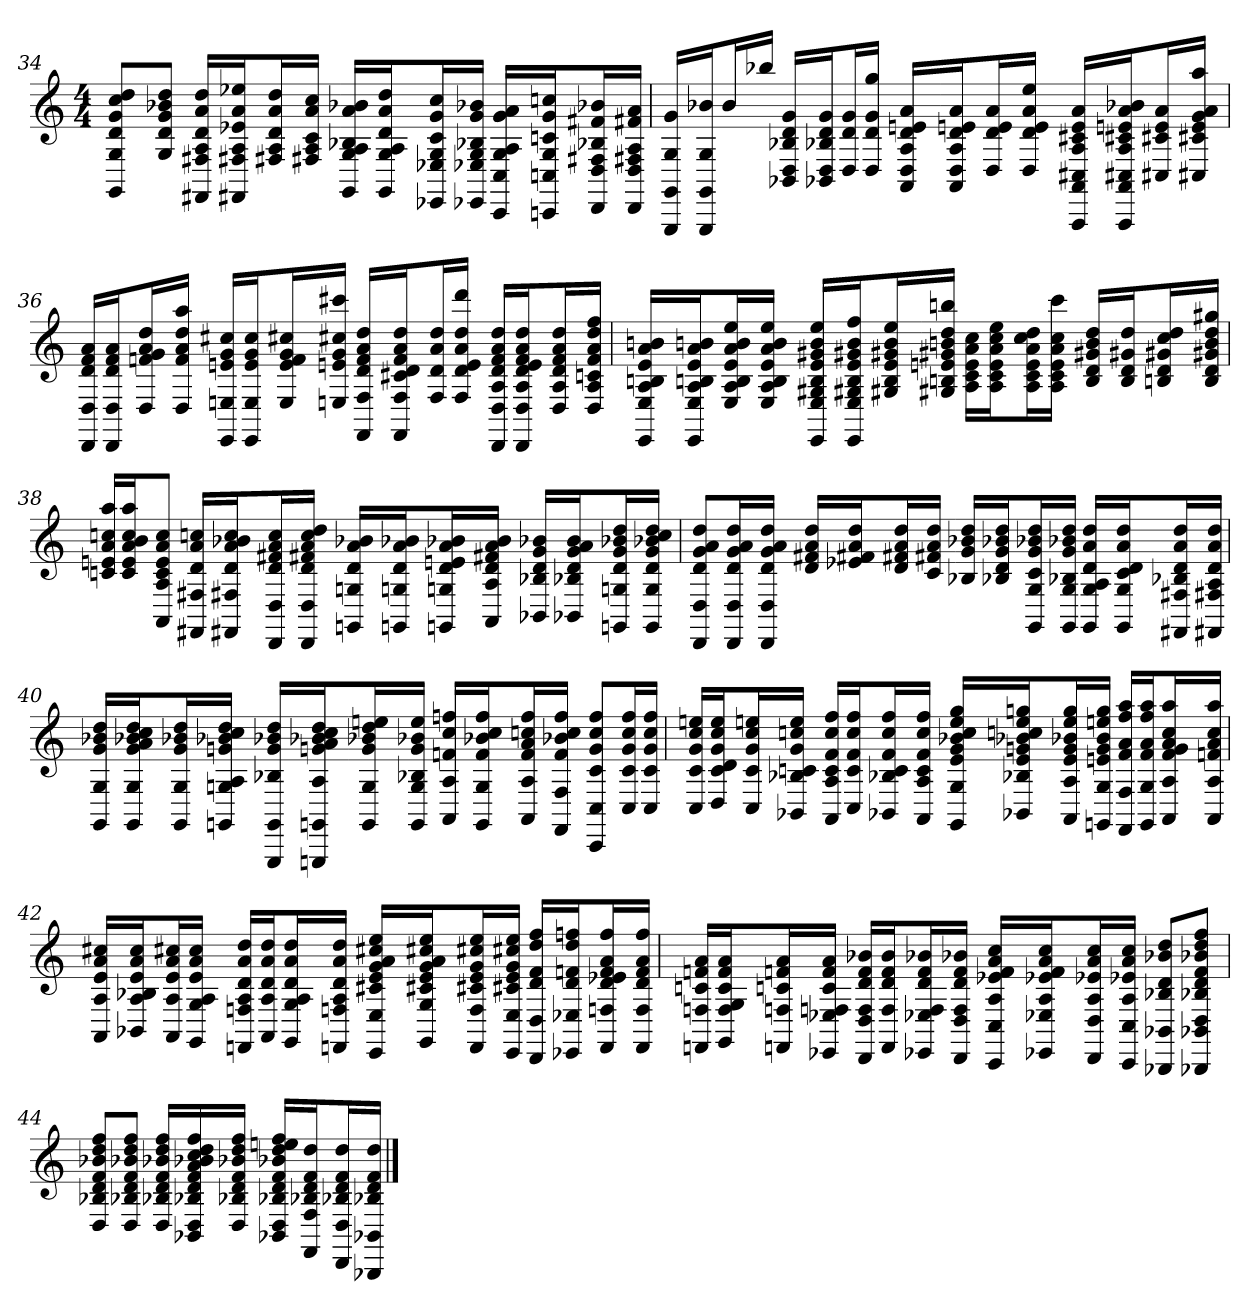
**kern
*part1
*staff1
*clefG2
*M4/4
=34
8GG/ 8G 8d 8g 8cc 8ddL
8G/ 8d 8g 8b-X 8ddJ
16FF#X/ 16F#X 16A 16d 16a 16ddLL
16FF#X/ 16F#X 16A 16e-X 16a 16ee-XJ
16F#X/ 16A 16d 16a 16ddL
16F#X/ 16A 16c 16a 16ccJJ
16GG/ 16G 16A 16B-X 16a 16b-XLL
16GG/ 16G 16A 16d 16a 16ddJ
16EE-X/ 16E-X 16G 16c 16g 16ccL
16EE-X/ 16E-X 16G 16B-X 16g 16b-XJJ
16CC/ 16C 16G 16A 16g 16aLL
16CCn/ 16Cn 16G 16cn 16g 16ccnJ
16DD/ 16D 16F#X 16B-X 16f#X 16b-XL
16DD/ 16D 16F#X 16A 16f#X 16aJJ
=35
16GGG/ 16GG 16G 16gLL
16GGG/ 16GG 16G 16b-XJ
16b-/L
16bb-X/JJ
16BB-X/ 16D 16B-X 16d 16gLL
16BB-X/ 16D 16B-X 16d 16gJ
16D/ 16d 16gL
16D/ 16d 16g 16ggJJ
16AA/ 16D 16A 16d 16en 16aLL
16AA/ 16D 16A 16d 16en 16aJ
16D/ 16d 16e 16aL
16D/ 16d 16e 16a 16eeJJ
16AAA/ 16AA 16C#X 16A 16c#X 16e 16aLL
16AAA/ 16AA 16C#X 16A 16c#X 16en 16a 16b-XJ
16C#X/ 16c#X 16e 16aL
16C#X/ 16c#X 16e 16g 16a 16aaJJ
=36
16DD/ 16D 16d 16f 16aLL
16DD/ 16D 16d 16f 16aJ
16D/ 16fn 16g 16a 16ddL
16D/ 16f 16a 16dd 16aaJJ
16EE/ 16En 16en 16g 16cc#XLL
16EE/ 16E 16e 16g 16cc#J
16E/ 16e 16f 16g 16cc#XL
16En/ 16en 16g 16cc#X 16ccc#XJJ
16FF/ 16F 16d 16f 16a 16ddLL
16FF/ 16F 16c#X 16d 16f 16a 16ddJ
16F/ 16d 16a 16ddL
16F/ 16d 16e 16a 16dd 16dddJJ
16DD/ 16D 16A 16d 16f 16a 16ddLL
16DD/ 16D 16A 16d 16e 16f 16a 16ddJ
16D/ 16A 16d 16f 16a 16ddL
16D/ 16A 16cn 16f 16a 16dd 16ffJJ
=37
16EE/ 16E 16A 16Bn 16e 16a 16bnLL
16EE/ 16E 16A 16Bn 16e 16a 16bnJ
16E/ 16A 16B 16e 16a 16b 16eeL
16E/ 16A 16B 16e 16a 16b 16eeJJ
16EE/ 16E 16G#X 16B 16e 16g#X 16b 16eeLL
16EE/ 16E 16G#X 16B 16e 16g#X 16b 16ffJ
16G#X/ 16B 16e 16g#X 16b 16eeL
16G#X/ 16Bn 16en 16g#X 16bn 16dd 16bbnJJ
16A\ 16c 16e 16a 16ccLL
16A\ 16c 16e 16a 16cc 16eeJ
16A\ 16c 16e 16a 16cc 16ddL
16A\ 16c 16e 16a 16cc 16cccJJ
16B/ 16d 16g#X 16b 16ddLL
16B/ 16d 16g#X 16ddJ
16Bn/ 16d 16g#X 16cc 16ddL
16B/ 16d 16g#X 16b 16dd 16gg#XJJ
=38
16cn/ 16en 16a 16ccn 16aaLL
16c/ 16e 16a 16b 16cc 16aaJ
8AA/ 8A 8c 8e 8a 8ccJ
16FF#X/ 16F#X 16d 16a 16ccnLL
16FF#X/ 16F#X 16d 16a 16b-X 16ccJ
16DD/ 16D 16d 16f#X 16a 16ccL
16DD/ 16D 16d 16f#X 16a 16cc 16ddJJ
16GGn/ 16Gn 16d 16a 16b-XLL
16GGn/ 16Gn 16d 16a 16b-XJ
16GGn/ 16Gn 16d 16en 16a 16b-XL
16AA/ 16A 16d 16f#X 16a 16b-JJ
16BB-X/ 16B-X 16d 16g 16b-XLL
16BB-X/ 16B-X 16d 16g 16a 16b-J
16GGn/ 16Gn 16d 16g 16b-X 16ddL
16GG/ 16G 16d 16g 16b-X 16cc 16ddJJ
=39
8DD/ 8D 8d 8g 8a 8ddL
16DD/ 16D 16d 16g 16a 16ddL
16DD/ 16D 16d 16g 16a 16ddJJ
16d/ 16f#X 16a 16ddLL
16e-X/ 16f#X 16a 16ddJ
16d/ 16f#X 16a 16ddL
16c/ 16f#X 16a 16ddJJ
16B-X/ 16g 16b-X 16ddLL
16B-X/ 16d 16g 16b-X 16ddJ
16GG/ 16G 16c 16g 16b-X 16ddL
16GG/ 16G 16B-X 16g 16b-X 16ddJJ
16GG/ 16G 16A 16d 16a 16ddLL
16GG/ 16G 16c 16d 16a 16ddJ
16FF#X/ 16F#X 16B-X 16d 16a 16ddL
16FF#X/ 16F#X 16A 16d 16a 16ddJJ
=40
16GG/ 16G 16g 16b-X 16ddLL
16GG/ 16G 16g 16a 16b-X 16cc 16ddJ
16GG/ 16G 16g 16b-X 16ddL
16GGn/ 16Gn 16A 16gn 16b-X 16cc 16ddJJ
16GGG/ 16GG 16B-X 16g 16b-X 16ddLL
16GGGn/ 16GGn 16A 16gn 16a 16b-X 16cc 16ddJ
16GG/ 16G 16g 16b-X 16dd 16eenL
16GG/ 16G 16B-X 16g 16b-X 16eeJJ
16AA/ 16A 16fn 16cc 16ffnLL
16GG/ 16G 16f 16b-X 16cc 16ffJ
16AA/ 16A 16f 16a 16ccn 16ffL
16FF/ 16F 16f 16b-X 16cc 16ffJJ
8CC/ 8C 8c 8g 8cc 8ffL
16C/ 16c 16g 16cc 16ffL
16C/ 16c 16g 16cc 16ffJJ
=41
16C/ 16c 16g 16cc 16eenLL
16D/ 16c 16d 16g 16cc 16eeJ
16C/ 16c 16g 16cc 16eenL
16BB-X/ 16B-X 16cn 16g 16ccn 16eeJJ
16AA/ 16A 16c 16f 16cc 16ffLL
16C/ 16c 16f 16cc 16ffJ
16BB-X/ 16B-X 16c 16f 16cc 16ffL
16AA/ 16A 16c 16f 16cc 16ffJJ
16GG/ 16G 16e 16g 16b-X 16cc 16ee 16ggLL
16BB-X/ 16B-X 16e 16gn 16b-X 16ccn 16ee 16ggnJ
16AA/ 16A 16e 16g 16b-X 16ee 16ggL
16GGn/ 16G 16en 16g 16b- 16een 16ggJJ
16FF/ 16F 16f 16a 16ff 16aaLL
16GG/ 16G 16f 16a 16ff 16aaJ
16AA/ 16A 16f 16g 16a 16cc 16aaL
16AA/ 16A 16fn 16a 16cc 16aaJJ
=42
16AA/ 16A 16e 16a 16cc#XLL
16BB-X/ 16A 16B-X 16e 16a 16cc#J
16AA/ 16A 16e 16a 16cc#XL
16GG/ 16G 16A 16e 16a 16cc#JJ
16FFn/ 16Fn 16A 16d 16a 16ddLL
16AA/ 16A 16d 16a 16ddJ
16GG/ 16G 16A 16d 16a 16ddL
16FFn/ 16Fn 16A 16d 16a 16ddJJ
16EE/ 16E 16c#X 16e 16g 16a 16cc#X 16eeLL
16GG/ 16G 16c#X 16e 16g 16a 16cc#X 16eeJ
16FF/ 16F 16c#X 16e 16g 16cc#X 16eeL
16EE/ 16E 16c#X 16e 16g 16cc#X 16eeJJ
16DD/ 16D 16d 16f 16dd 16ffLL
16EE-X/ 16E-X 16d 16fn 16dd 16ffnJ
16FF/ 16Fn 16d 16e-X 16f 16a 16ffL
16FF/ 16F 16d 16f 16a 16ffJJ
=43
16FFn/ 16Fn 16cn 16fn 16aLL
16GG/ 16F 16G 16c 16f 16aJ
16FFn/ 16Fn 16cn 16fn 16aL
16EE-X/ 16E-X 16Fn 16c 16f 16aJJ
16DD/ 16D 16F 16d 16f 16b-XLL
16FF/ 16F 16d 16f 16b-J
16EE-X/ 16E-X 16F 16d 16f 16b-XL
16DD/ 16D 16F 16d 16f 16b-XJJ
16CC/ 16C 16A 16e-X 16f 16a 16ccLL
16EE-X/ 16E-X 16A 16e-X 16f 16a 16ccJ
16DD/ 16D 16A 16e-X 16a 16ccL
16CC/ 16C 16A 16e-X 16a 16ccJJ
8BBB-X/ 8BB-X 8B-X 8d 8b-X 8ddL
8BBB-X/ 8BB-X 8D 8B-X 8d 8f 8b-X 8dd 8ffJ
=44
8D/ 8B-X 8d 8f 8b-X 8dd 8ffL
8D/ 8B-X 8d 8f 8b-X 8dd 8ffJ
16D/ 16B-X 16d 16f 16b-X 16dd 16ffLL
16BB-X/ 16D 16B-X 16d 16f 16a 16b-X 16cc 16dd 16ff
16D/ 16B-X 16d 16f 16b-X 16dd 16ffJJ
16BB-X/ 16D 16B-X 16d 16f 16b-X 16dd 16een 16ffLL
16FF/ 16F 16B-X 16d 16f 16ddJ
16DD/ 16D 16B-X 16d 16f 16ddL
16BBB-X/ 16BB-X 16B-X 16d 16f 16ddJJ
==
*-
